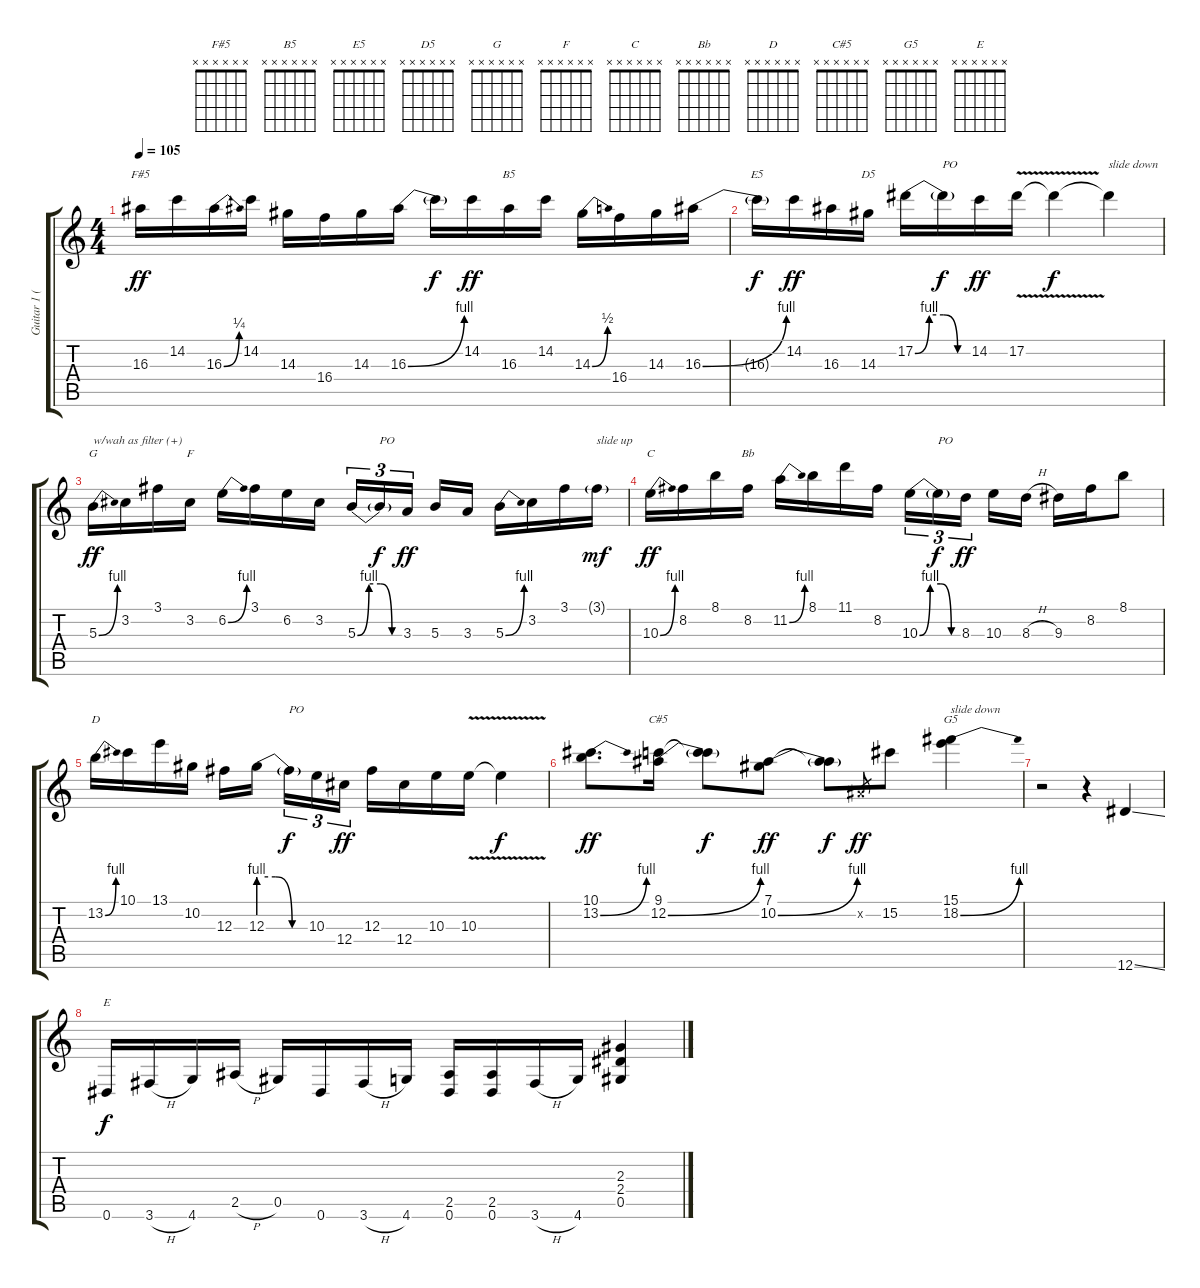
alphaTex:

\track ("Guitar 1 (Slash)" "Guitar 1 (") {instrument overdrivenguitar}
\staff {score tabs}
\tuning (Eb4 Bb3 Gb3 Db3 Ab2 Eb2) {hide}
\chord ("F#5" x x x x x x)
\chord ("B5" x x x x x x)
\chord ("E5" x x x x x x)
\chord ("D5" x x x x x x)
\chord ("G" x x x x x x)
\chord ("F" x x x x x x)
\chord ("C" x x x x x x)
\chord ("Bb" x x x x x x)
\chord ("D" x x x x x x)
\chord ("C#5" x x x x x x)
\chord ("G5" x x x x x x)
\chord ("E" x x x x x x)
\ts (4 4)
\tempo 105
\clef g2
\ks c
16.3.16{ch "F#5" dy ff} 14.2.16 16.3{be (bend 0 0 60 1)}.16 14.2.16 14.3.16 16.4.16 14.3.16 16.3{be (bend 0 0 60 4)}.16 16.3{t}.16{dy f} 14.2.16{dy ff} 16.3.16{ch "B5"} 14.2.16 14.3{be (bend 0 0 60 2)}.16 16.4.16 14.3.16 16.3{be (bend 0 0 60 4)}.16 |
16.3{t}.16{ch "E5" dy f} 14.2.16{dy ff} 16.3.16 14.3.16{ch "D5"} 17.2{be (custom 0 0 15 4 30 4 45 0 60 0)}.16 17.2{t}.16{txt "PO" dy f} 14.2.16{dy ff} 17.2{v}.16 17.2{t}.4{dy f} 17.2{t}.4{txt "slide down"} |
5.3{be (bend 0 0 60 4)}.16{ch "G" txt "w/wah as filter (+)" dy ff} 3.2.16 3.1.16 3.2.16{ch "F"} 6.2{be (bend 0 0 60 4)}.16 3.1.16 6.2.16 3.2.16 5.3{be (custom 0 0 15 4 30 4 45 0 60 0)}.16{tu (3 2)} 5.3{t}.16{tu (3 2) txt "PO" dy f} 3.3.16{tu (3 2) dy ff beam splitsecondary} 5.3.16 3.3.16 5.3{be (bend 0 0 60 4)}.16 3.2.16 3.1.16 3.1{g}.16{txt "slide up" dy mf} |
10.3{be (bend 0 0 60 4)}.16{ch "C" dy ff} 8.2.16 8.1.16 8.2.16{ch "Bb"} 11.2{be (bend 0 0 60 4)}.16 8.1.16 11.1.16 8.2.16 10.3{be (custom 0 0 15 4 30 4 45 0 60 0)}.16{tu (3 2)} 10.3{t}.16{tu (3 2) txt "PO" dy f} 8.3.16{tu (3 2) dy ff beam splitsecondary} 10.3.16 8.3{h}.16 9.3.16 8.2.16 8.1.8 |
13.2{be (bend 0 0 60 4)}.16{ch "D"} 10.1.16 13.1.16 10.2.16 12.3.16 12.3{be (custom 0 4 20 4 40 0 60 0)}.16{beam splitsecondary} 12.3{t}.16{tu (3 2) txt "PO" dy f} 10.3.16{tu (3 2)} 12.4.16{tu (3 2) dy ff} 12.3.16 12.4.16 10.3.16 10.3{v}.16 10.3{t}.4{dy f} |
(10.1 13.2{be (bend 0 0 60 4)}).8{d dy ff} (9.1 12.2{be (bend 0 0 60 4)}).16{ch "C#5"} (9.1{t} 12.2{t}).8{dy f} (7.1 10.2{be (bend 0 0 60 4)}).8{dy ff} (7.1{t} 10.2{t}).8{dy f} 0.2{x}.8{gr dy ff} 15.2.8 (15.1 18.2{be (bend 0 0 60 4)}).4{ch "G5" txt "slide down"} |
r.2 r.4 12.6{ss}.4 |
0.6.16{ch "E" dy f} 3.6{h}.16 4.6.16 2.5{h}.16 0.5.16 0.6.16 3.6{h}.16 4.6.16 (2.5 0.6).16 (2.5 0.6).16 3.6{h}.16 4.6.16 (2.3 2.4 0.5).4
